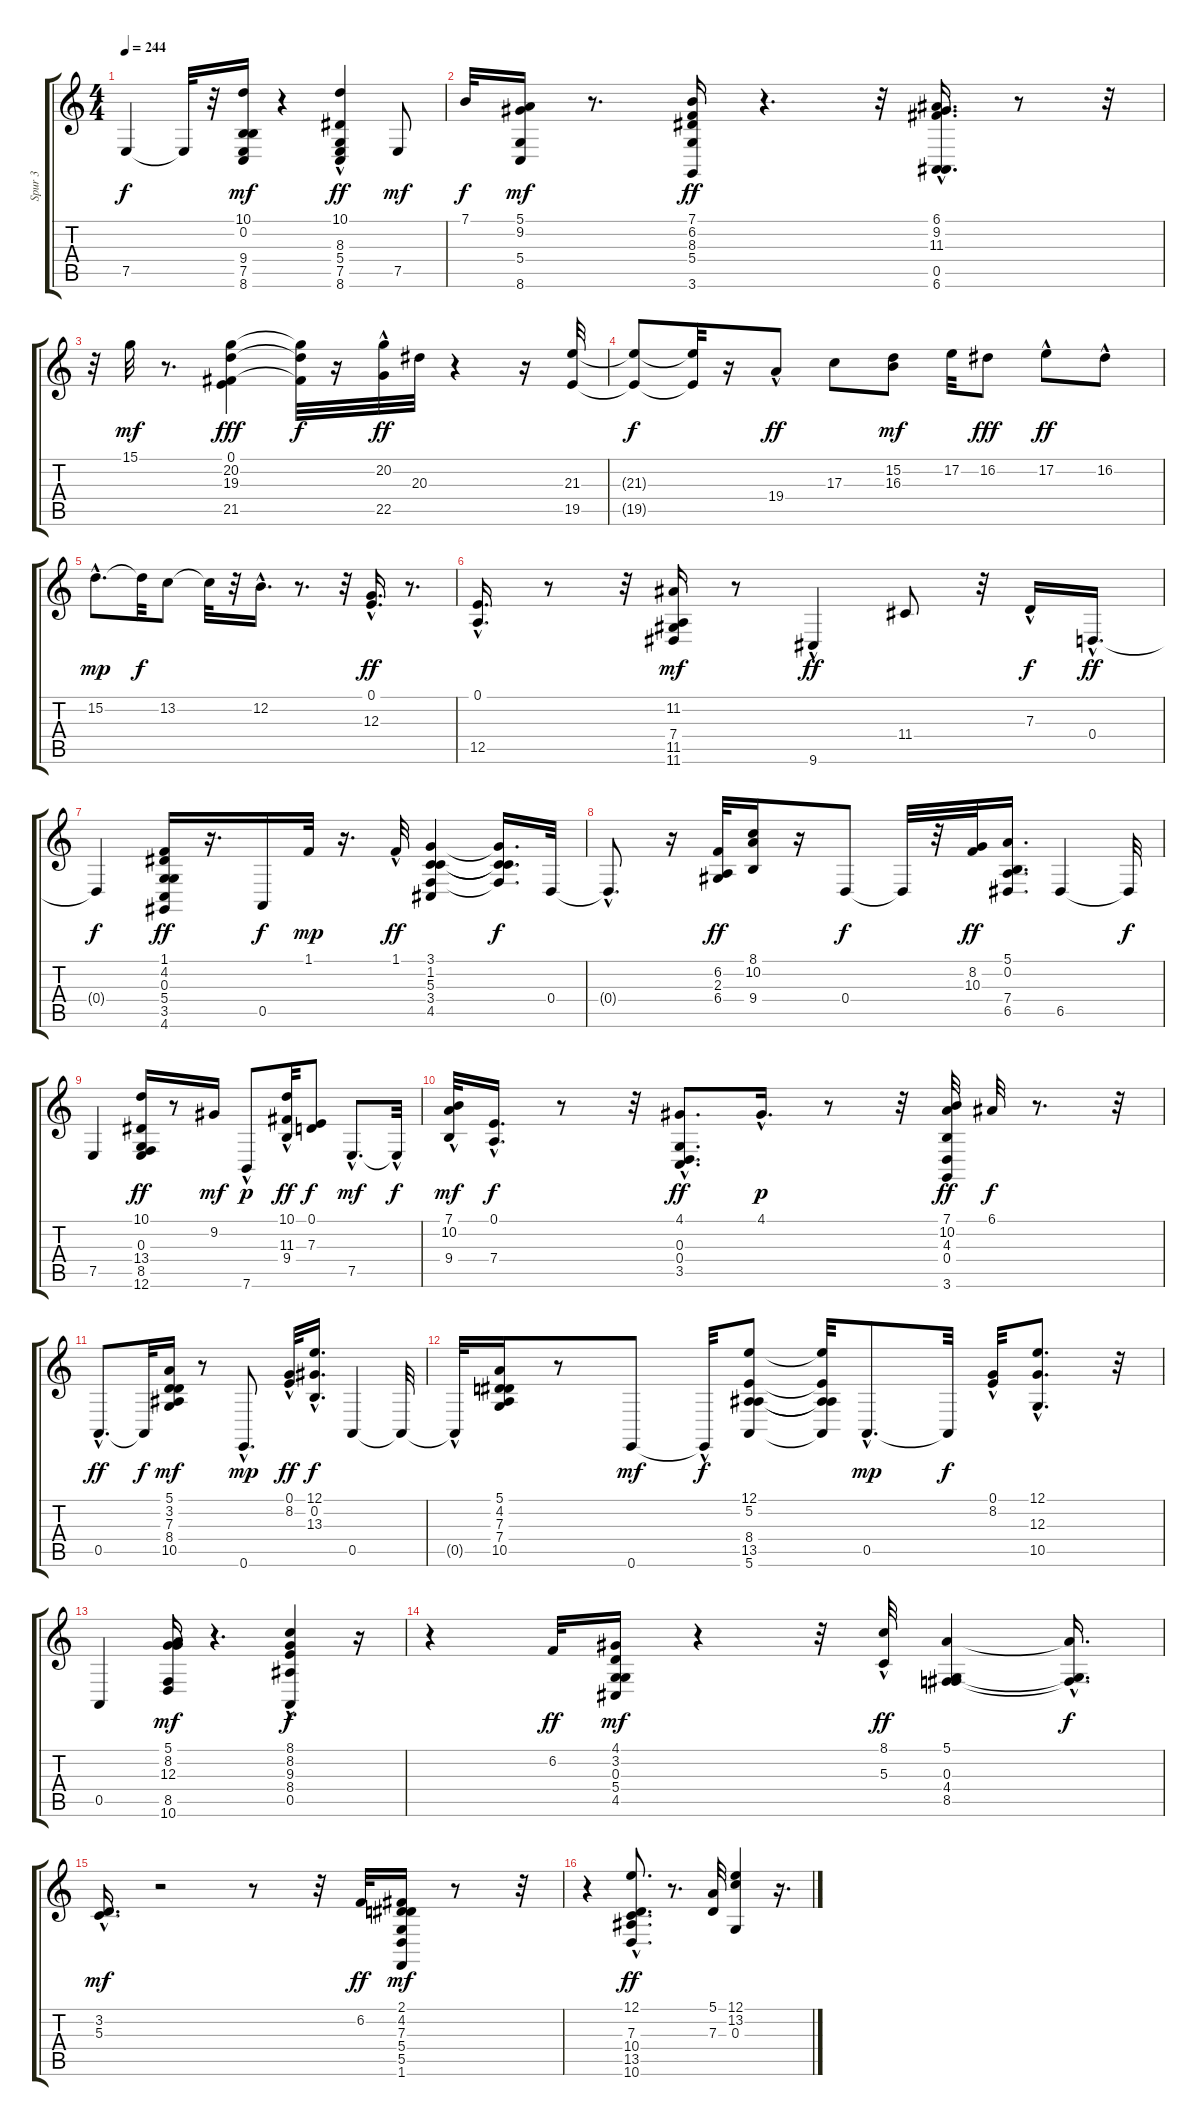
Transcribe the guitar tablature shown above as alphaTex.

\track ("Spur 3" "Spur 3") {instrument acousticgrandpiano}
\staff {score tabs}
\tuning (E4 B3 G3 D3 A2 E2) {hide}
\ts (4 4)
\tempo 244
\clef g2
\ks c
7.5.4{dy f} 7.5{t}.32 r.32 (10.1 0.2 9.4 7.5 8.6).16{dy mf} r.4 (10.1 8.3 5.4{hac} 7.5 8.6{hac}).4{dy ff} 7.5.8{dy mf} |
7.1.32{dy f} (5.1 9.2 5.4 8.6).16{dy mf} r.8{d} (7.1 6.2 8.3 5.4 3.6).16{dy ff} r.4{d} r.32 (6.1{hac} 9.2{hac} 11.3{hac} 0.5 6.6).16{d} r.8 r.32 |
r.32 15.1.32{dy mf} r.8{d} (0.1 20.2 19.3 21.5).4{dy fff} (20.2{t} 19.3{t} 21.5{t}).32{dy f} r.16 (20.2{hac} 22.5{hac}).32{dy ff} 20.3.32 r.4 r.16 (21.3 19.5).32 |
(21.3{t} 19.5{t}).8{dy f} (21.3{t} 19.5{t}).32 r.16 19.4{hac}.8{dy ff} 17.3.8 (15.2 16.3).8{dy mf} 17.2.32 16.2.8{dy fff} 17.2{hac}.8{dy ff} 16.2{hac}.8 |
15.2{hac}.8{d dy mp} 15.2{t}.32{dy f} 13.2.8 13.2{t}.32 r.32 12.2{hac}.16{d} r.8{d} r.32 (0.1{hac} 12.3{hac}).16{d dy ff} r.8{d} |
(0.1{hac} 12.5{hac}).16{d} r.8 r.32 (11.2 7.4 11.5 11.6).16{dy mf} r.8 9.6{hac}.4{dy ff} 11.4.8 r.32 7.3{hac}.16{dy f} 0.4{hac}.16{d dy ff} |
0.4{t}.4{dy f} (1.1 4.2 0.3 5.4 3.5 4.6).16{dy ff} r.16{d} 0.5.16{dy f} 1.1.32{dy mp} r.16{d} 1.1{hac}.32{dy ff} (3.1 1.2 5.3 3.4 4.5).4 (3.1{t} 1.2{t} 5.3{t} 3.4{t}).16{d dy f} 0.4.32 |
0.4{hac t}.8{d} r.16 (6.2 2.3 6.4).32{dy ff} (8.1 10.2 9.4).16 r.16 0.4.8{dy f} 0.4{t}.32 r.32 (8.2 10.3).32{dy ff} (5.1 0.2 7.4 6.5).16{d} 6.5.4 6.5{t}.32{dy f} |
7.5.4 (10.1 0.3 13.4 8.5 12.6).16{dy ff} r.8 9.2.16{dy mf} 7.6{hac}.8{dy p} (10.1{hac} 11.3 9.4).32{dy ff} (0.1 7.3).8{dy f} 7.5{hac}.8{d dy mf} 7.5{hac t}.32{dy f} |
(7.1 10.2{hac} 9.4{hac}).32{dy mf} (0.1{hac} 7.4{hac}).16{d dy f} r.8 r.32 (4.1{hac} 0.3 0.4 3.5).8{d dy ff} 4.1{hac}.16{d dy p} r.8 r.32 (7.1 10.2 4.3 0.4 3.6).32{dy ff} 6.1.32{dy f} r.8{d} r.32 |
0.5{hac}.8{d dy ff} 0.5{t}.32{dy f} (5.1 3.2 7.3 8.4 10.5).16{dy mf} r.8 0.6{hac}.8{d dy mp} (0.1{hac} 8.2{hac}).32{dy ff} (12.1{hac} 0.2{hac} 13.3{hac}).16{d dy f} 0.5.4 0.5{t}.32 |
0.5{hac t}.32 (5.1 4.2 7.3 7.4 10.5).16 r.8 0.6.8{dy mf} 0.6{hac t}.32{dy f} (12.1 5.2 8.4 13.5 5.6).8 (12.1{t} 5.2{t} 8.4{t} 13.5{t} 5.6{t}).32 0.5{hac}.8{d dy mp} 0.5{t}.32{dy f} (0.1 8.2{hac}).32 (12.1 12.3{hac} 10.5{hac}).8{d} r.32 |
0.5.4 (5.1 8.2 12.3 8.5 10.6).16{dy mf} r.4{d} (8.1{hac} 8.2{hac} 9.3{hac} 8.4{hac} 0.5).4{dy f} r.16 |
r.4 6.2.32{dy ff} (4.1 3.2 0.3 5.4 4.5).16{dy mf} r.4 r.32 (8.1{hac} 5.3{hac}).32{dy ff} (5.1 0.3 4.4 8.5).4 (5.1{hac t} 0.3{t} 8.5{t}).16{d dy f} |
(3.2{hac} 5.3).16{d dy mf} r.2 r.8 r.32 6.2.32{dy ff} (2.1 4.2 7.3 5.4 5.5 1.6).16{dy mf} r.8 r.32 |
r.4 (12.1{hac} 7.3{hac} 10.4{hac} 13.5{hac} 10.6{hac}).8{d dy ff} r.8{d} (5.1 7.3).32 (12.1 13.2 0.3).4 r.16{d}
